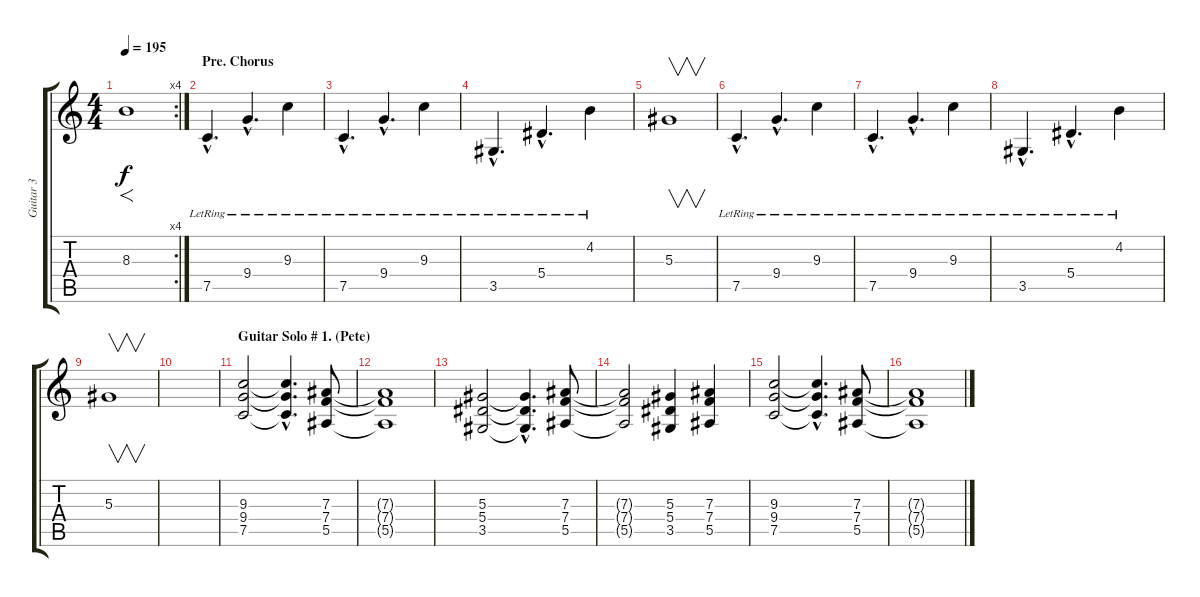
\track ("Guitar 3" "Guitar 3") {instrument distortionguitar}
\staff {score tabs}
\tuning (C4 G3 Eb3 Bb2 F2 C2) {hide}
\rc 4
\ts (4 4)
\tempo 195
\clef g2
\ks c
8.3.1{f dy f} |
\section ("" "Pre. Chorus")
7.5{hac lr}.4{d} 9.4{hac lr}.4{d} 9.3{lr}.4 |
7.5{hac lr}.4{d} 9.4{hac lr}.4{d} 9.3{lr}.4 |
3.5{hac lr}.4{d} 5.4{hac lr}.4{d} 4.2{lr}.4 |
5.3.1{v} |
7.5{hac lr}.4{d} 9.4{hac lr}.4{d} 9.3{lr}.4 |
7.5{hac lr}.4{d} 9.4{hac lr}.4{d} 9.3{lr}.4 |
3.5{hac lr}.4{d} 5.4{hac lr}.4{d} 4.2{lr}.4 |
5.3.1{v} |
|
\section ("" "Guitar Solo # 1. (Pete)")
(9.3 9.4 7.5).2 (9.3{hac t} 9.4{hac t} 7.5{hac t}).4{d} (7.3 7.4 5.5).8 |
(7.3{t} 7.4{t} 5.5{t}).1 |
(5.3 5.4 3.5).2 (5.3{hac t} 5.4{hac t} 3.5{hac t}).4{d} (7.3 7.4 5.5).8 |
(7.3{t} 7.4{t} 5.5{t}).2 (5.3 5.4 3.5).4 (7.3 7.4 5.5).4 |
(9.3 9.4 7.5).2 (9.3{hac t} 9.4{hac t} 7.5{hac t}).4{d} (7.3 7.4 5.5).8 |
(7.3{t} 7.4{t} 5.5{t}).1
